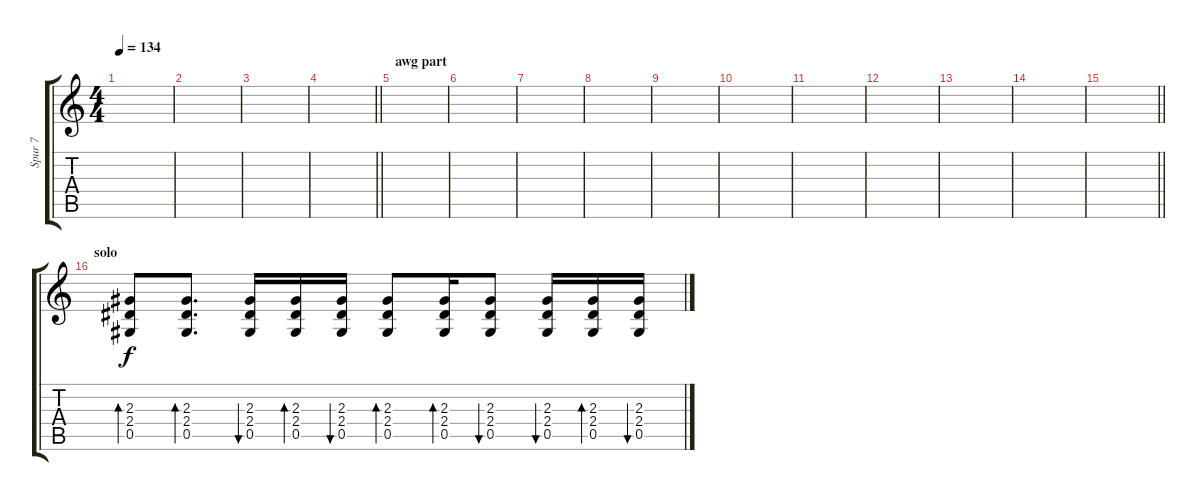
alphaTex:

\track ("Spur 7" "Spur 7") {instrument overdrivenguitar}
\staff {score tabs}
\tuning (Eb4 Bb3 Gb3 Db3 Ab2 Eb2) {hide}
\ts (4 4)
\tempo 134
\clef g2
\ks c
|
|
|
\barLineRight lightlight
|
\section ("" "awg part")
|
|
|
|
|
|
|
|
|
|
\barLineRight lightlight
|
\section ("" "solo")
(2.3 2.4 0.5).8{bd 30} (2.3 2.4 0.5).8{d bd 30} (2.3 2.4 0.5).16{bu 30} (2.3 2.4 0.5).16{bd 30} (2.3 2.4 0.5).16{bu 30} (2.3 2.4 0.5).8{bd 30} (2.3 2.4 0.5).16{bd 30} (2.3 2.4 0.5).8{bu 30} (2.3 2.4 0.5).16{bu 30} (2.3 2.4 0.5).16{bd 30} (2.3 2.4 0.5).16{bu 30}
